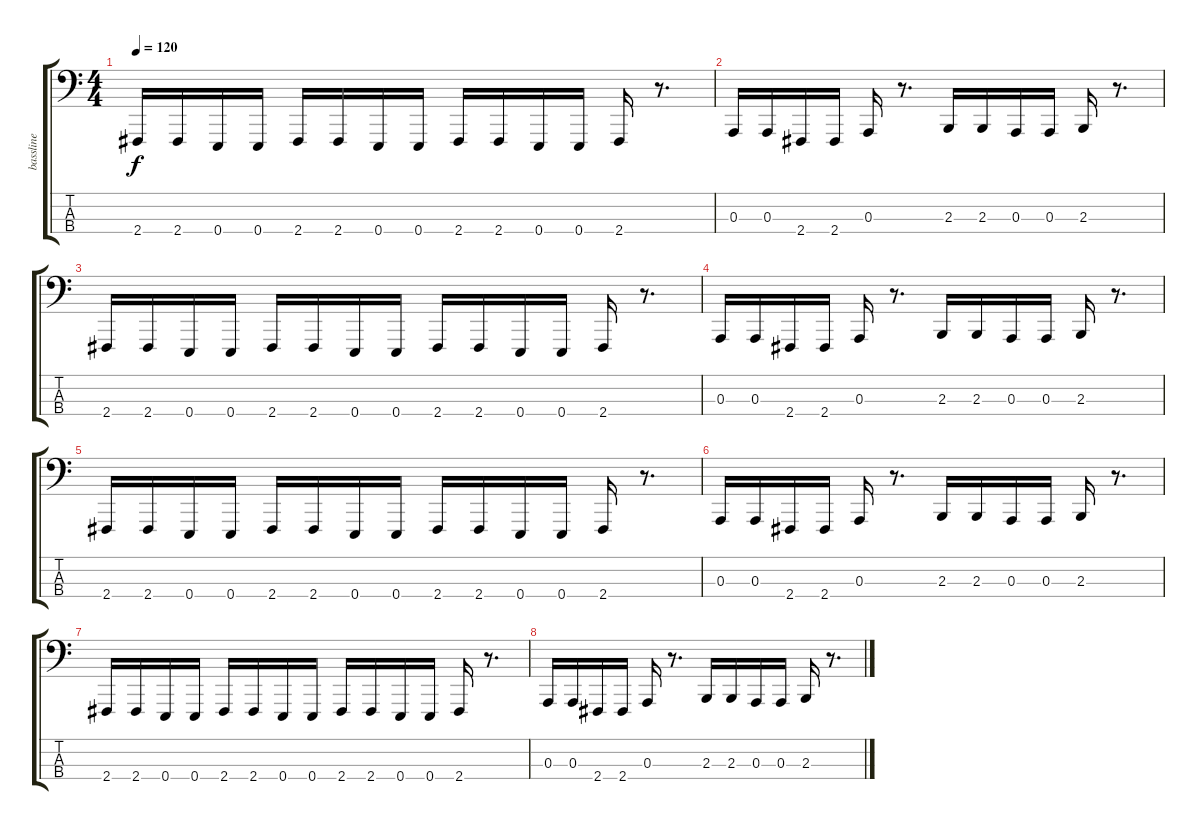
\track ("bassline" "bassline") {instrument drawbarorgan}
\staff {score tabs}
\tuning (G2 D2 A1 E1) {hide}
\ts (4 4)
\tempo 120
\clef f4
\ks c
2.4.16{dy f} 2.4.16 0.4.16 0.4.16 2.4.16 2.4.16 0.4.16 0.4.16 2.4.16 2.4.16 0.4.16 0.4.16 2.4.16 r.8{d} |
0.3.16 0.3.16 2.4.16 2.4.16 0.3.16 r.8{d} 2.3.16 2.3.16 0.3.16 0.3.16 2.3.16 r.8{d} |
2.4.16 2.4.16 0.4.16 0.4.16 2.4.16 2.4.16 0.4.16 0.4.16 2.4.16 2.4.16 0.4.16 0.4.16 2.4.16 r.8{d} |
0.3.16 0.3.16 2.4.16 2.4.16 0.3.16 r.8{d} 2.3.16 2.3.16 0.3.16 0.3.16 2.3.16 r.8{d} |
2.4.16 2.4.16 0.4.16 0.4.16 2.4.16 2.4.16 0.4.16 0.4.16 2.4.16 2.4.16 0.4.16 0.4.16 2.4.16 r.8{d} |
0.3.16 0.3.16 2.4.16 2.4.16 0.3.16 r.8{d} 2.3.16 2.3.16 0.3.16 0.3.16 2.3.16 r.8{d} |
2.4.16 2.4.16 0.4.16 0.4.16 2.4.16 2.4.16 0.4.16 0.4.16 2.4.16 2.4.16 0.4.16 0.4.16 2.4.16 r.8{d} |
0.3.16 0.3.16 2.4.16 2.4.16 0.3.16 r.8{d} 2.3.16 2.3.16 0.3.16 0.3.16 2.3.16 r.8{d}
